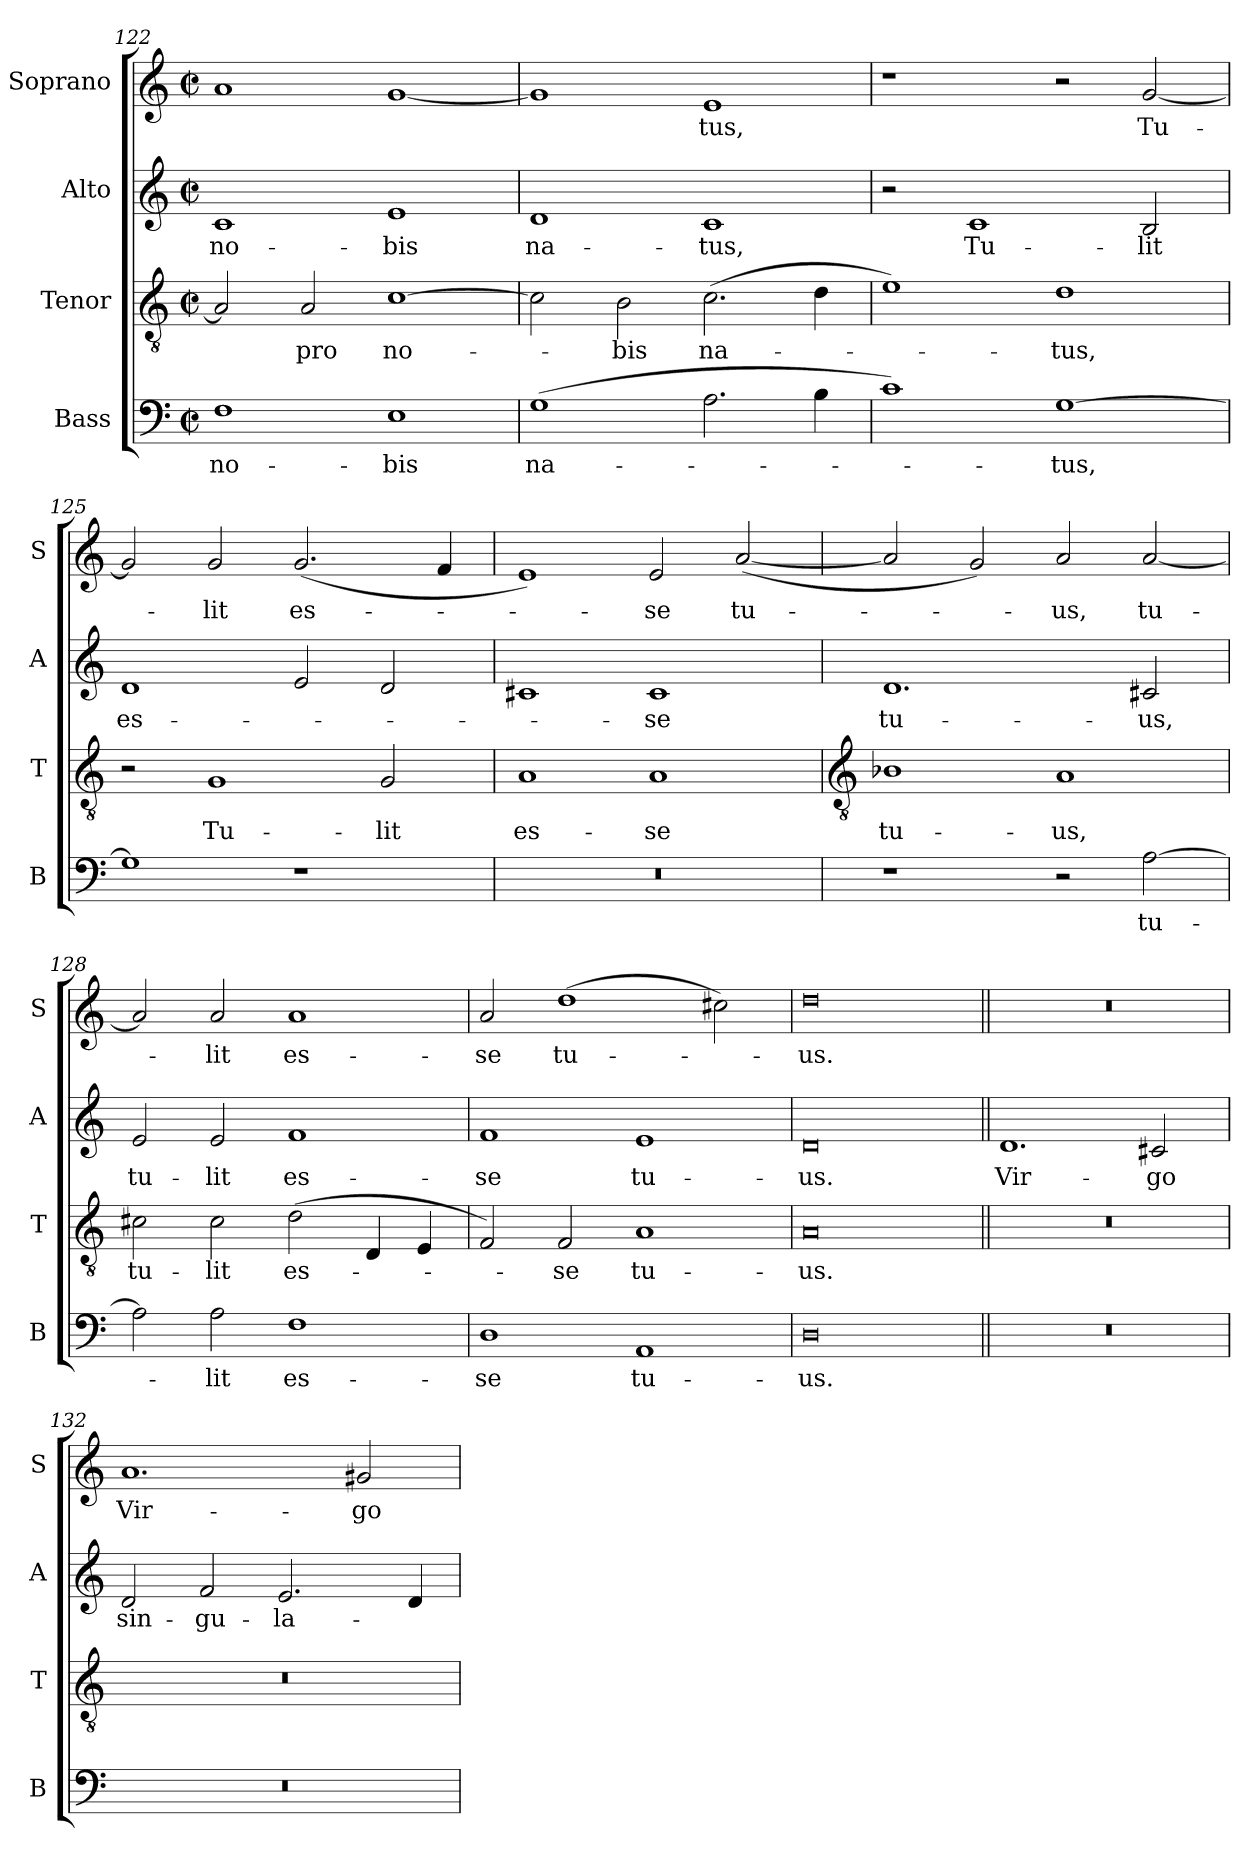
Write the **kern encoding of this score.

**kern	**text	**kern	**text	**kern	**text	**kern	**text
*part4	*part4	*part3	*part3	*part2	*part2	*part1	*part1
*staff4	*staff4	*staff3	*staff3	*staff2	*staff2	*staff1	*staff1
*I"Bass	*	*I"Tenor	*	*I"Alto	*	*I"Soprano	*
*I'B	*	*I'T	*	*I'A	*	*I'S	*
*clefF4	*	*clefGv2	*	*clefG2	*	*clefG2	*
*k[]	*	*k[]	*	*k[]	*	*k[]	*
*C:	*	*C:	*	*C:	*	*C:	*
*M4/2	*	*M4/2	*	*M4/2	*	*M4/2	*
*met(c|)	*	*met(c|)	*	*met(c|)	*	*met(c|)	*
=122	=122	=122	=122	=122	=122	=122	=122
!	!LO:LY:b	!	!	!	!LO:LY:b	!	!
1F	no-	2A]	.	1c	no-	1a	.
!	!	!	!LO:LY:b	!	!	!	!
.	.	2A	pro	.	.	.	.
!	!LO:LY:b	!	!LO:LY:b	!	!LO:LY:b	!	!
1E	-bis	[1c	no-	1e	-bis	[1g	.
=123	=123	=123	=123	=123	=123	=123	=123
!	!LO:LY:b	!	!	!	!LO:LY:b	!	!
(>1G	na-	2c]	.	1d	na-	1g]	.
!	!	!	!LO:LY:b	!	!	!	!
.	.	2B	bis	.	.	.	.
!	!	!	!LO:LY:b	!	!LO:LY:b	!	!LO:LY:b
2.A	.	(>2.c	na-	1c	-tus,	1e	tus,
4B	.	4d	.	.	.	.	.
=124	=124	=124	=124	=124	=124	=124	=124
1c)	.	1e)	.	2r	.	1r	.
!	!	!	!	!	!LO:LY:b	!	!
.	.	.	.	1c	Tu-	.	.
!	!LO:LY:b	!	!LO:LY:b	!	!	!	!
[1G	tus,	1d	tus,	.	.	2r	.
!	!	!	!	!	!LO:LY:b	!	!LO:LY:b
.	.	.	.	2B	-lit	[2g	Tu-
=125	=125	=125	=125	=125	=125	=125	=125
!	!	!	!	!	!LO:LY:b	!	!
1G]	.	2r	.	1d	es-	2g]	.
!	!	!	!LO:LY:b	!	!	!	!LO:LY:b
.	.	1G	Tu-	.	.	2g	lit
!	!	!	!	!	!	!	!LO:LY:b
1r	.	.	.	2e	.	(<2.g	es-
!	!	!	!LO:LY:b	!	!	!	!
.	.	2G	-lit	2d	.	.	.
.	.	.	.	.	.	4f	.
=126	=126	=126	=126	=126	=126	=126	=126
!	!	!	!LO:LY:b	!	!	!	!
0r	.	1A	es-	1c#X	.	1e)	.
!	!	!	!LO:LY:b	!	!LO:LY:b	!	!LO:LY:b
.	.	1A	-se	1c#	se	2e	se
!	!	!	!	!	!	!	!LO:LY:b
.	.	.	.	.	.	(<[2a	tu-
!!LO:LB:g=z
=127	=127	=127	=127	=127	=127	=127	=127
*	*	*clefGv2	*	*	*	*	*
!	!	!	!LO:LY:b	!	!LO:LY:b	!	!
1r	.	1B-X	tu-	1.d	tu-	2a]	.
.	.	.	.	.	.	2g)	.
!	!	!	!LO:LY:b	!	!	!	!LO:LY:b
2r	.	1A	-us,	.	.	2a	us,
!	!LO:LY:b	!	!	!	!LO:LY:b	!	!LO:LY:b
[2A	tu-	.	.	2c#X	-us,	[2a	tu-
=128	=128	=128	=128	=128	=128	=128	=128
!	!	!	!LO:LY:b	!	!LO:LY:b	!	!
2A]	.	2c#X	tu-	2e	tu-	2a]	.
!	!LO:LY:b	!	!LO:LY:b	!	!LO:LY:b	!	!LO:LY:b
2A	lit	2c#	-lit	2e	-lit	2a	lit
!	!LO:LY:b	!	!LO:LY:b	!	!LO:LY:b	!	!LO:LY:b
1F	es-	(>2d	es-	1f	es-	1a	es-
.	.	4D	.	.	.	.	.
.	.	4E	.	.	.	.	.
=129	=129	=129	=129	=129	=129	=129	=129
!	!LO:LY:b	!	!	!	!LO:LY:b	!	!LO:LY:b
1D	-se	2F)	.	1f	-se	2a	-se
!	!	!	!LO:LY:b	!	!	!	!LO:LY:b
.	.	2F	se	.	.	(>1dd	tu-
!	!LO:LY:b	!	!LO:LY:b	!	!LO:LY:b	!	!
1AA	tu-	1A	tu-	1e	tu-	.	.
.	.	.	.	.	.	2cc#X)	.
=130	=130	=130	=130	=130	=130	=130	=130
!	!LO:LY:b	!	!LO:LY:b	!	!LO:LY:b	!	!LO:LY:b
0D	-us.	0A	-us.	0d	-us.	0dd	us.
=131||	=131||	=131||	=131||	=131||	=131||	=131||	=131||
!	!	!	!	!	!LO:LY:b	!	!
0r	.	0r	.	1.d	Vir-	0r	.
!	!	!	!	!	!LO:LY:b	!	!
.	.	.	.	2c#X	-go	.	.
=132	=132	=132	=132	=132	=132	=132	=132
!	!	!	!	!	!LO:LY:b	!	!LO:LY:b
0r	.	0r	.	2d	sin-	1.a	Vir-
!	!	!	!	!	!LO:LY:b	!	!
.	.	.	.	2f	-gu-	.	.
!	!	!	!	!	!LO:LY:b	!	!
.	.	.	.	2.e	-la-	.	.
!	!	!	!	!	!	!	!LO:LY:b
.	.	.	.	.	.	2g#X	-go
.	.	.	.	4d	.	.	.
=	=	=	=	=	=	=	=
*-	*-	*-	*-	*-	*-	*-	*-
